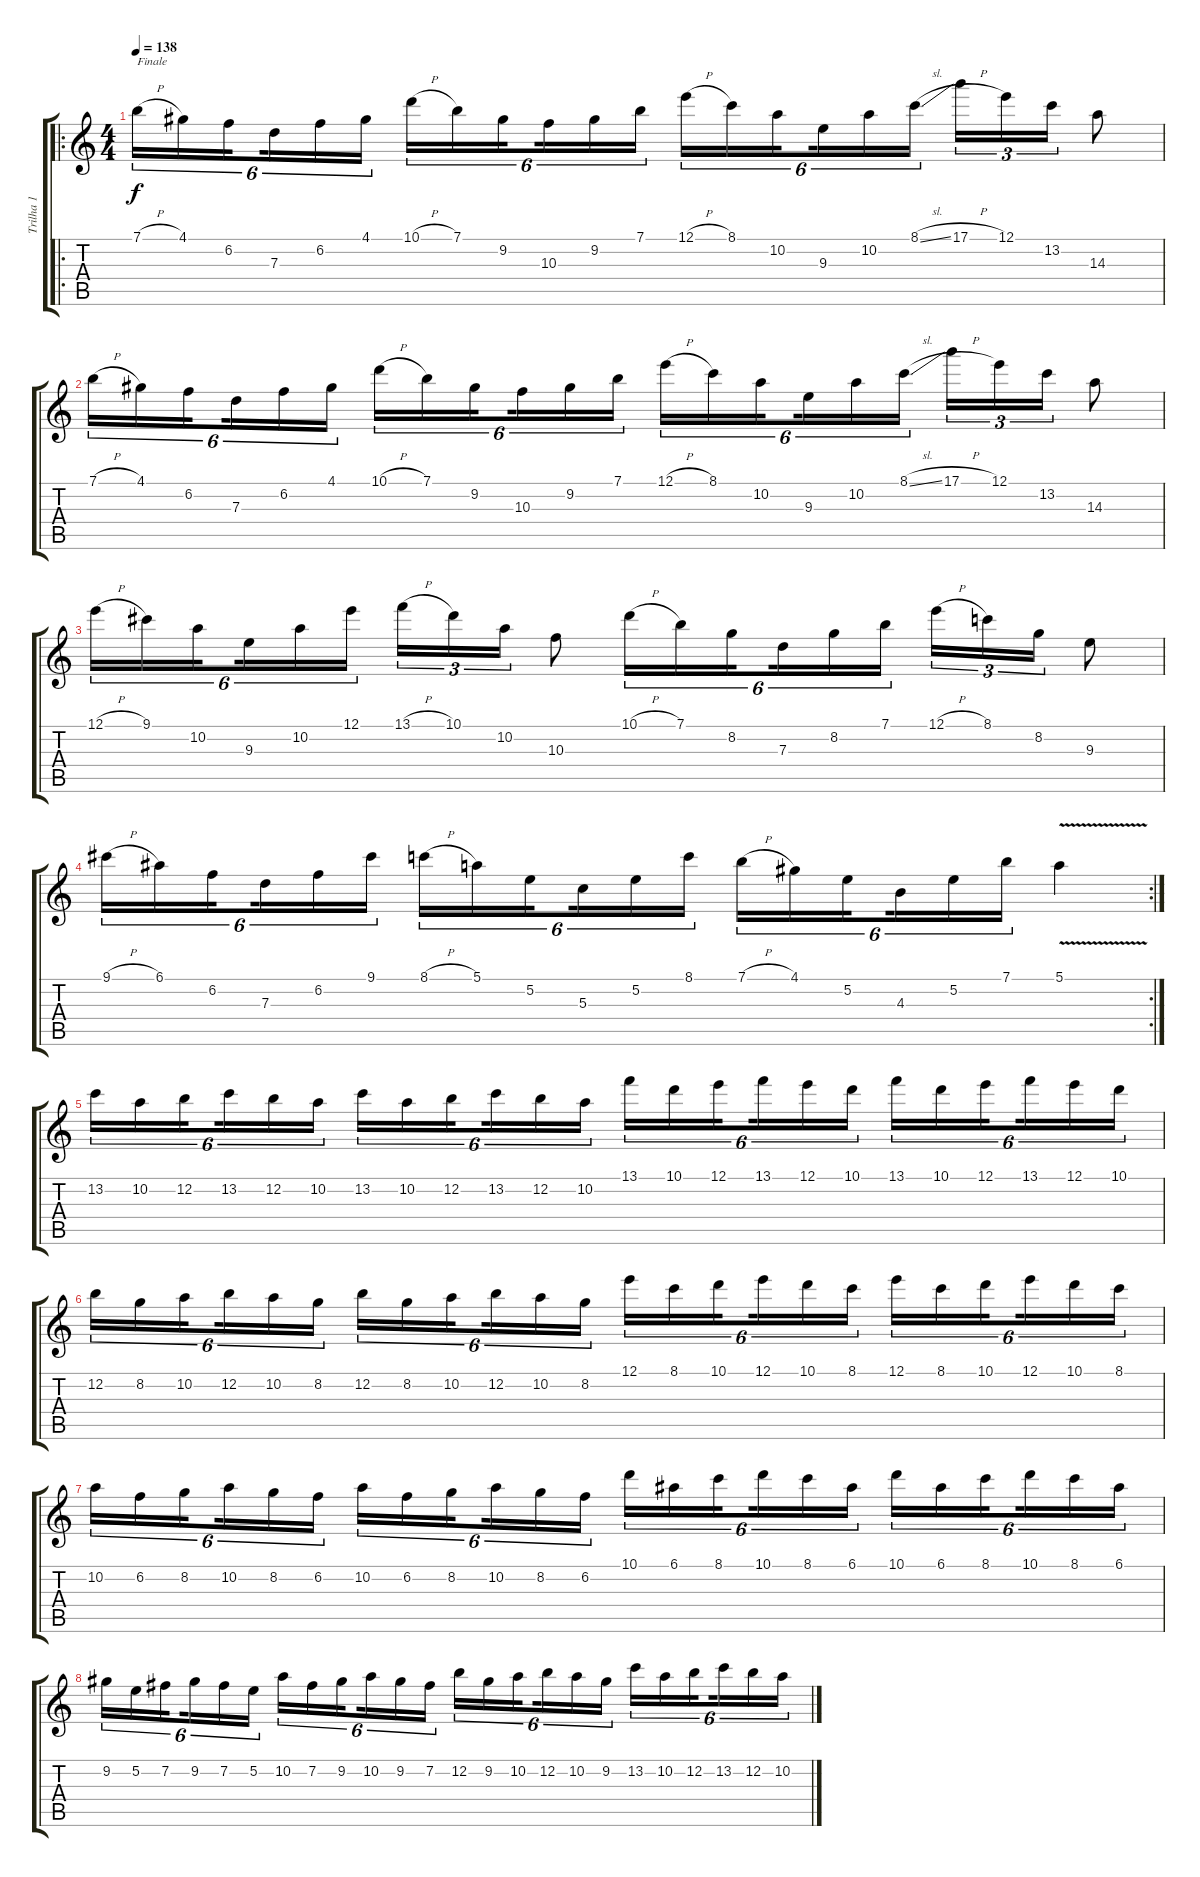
\track ("Trilha 1" "Trilha 1") {instrument overdrivenguitar}
\staff {score tabs}
\tuning (E4 B3 G3 D3 A2 E2) {hide}
\ro
\ts (4 4)
\tempo 138
\clef g2
\ks c
7.1{h}.16{tu (6 4) txt "Finale" dy f} 4.1.16{tu (6 4)} 6.2.16{tu (6 4) beam splitsecondary} 7.3.16{tu (6 4)} 6.2.16{tu (6 4)} 4.1.16{tu (6 4)} 10.1{h}.16{tu (6 4)} 7.1.16{tu (6 4)} 9.2.16{tu (6 4) beam splitsecondary} 10.3.16{tu (6 4)} 9.2.16{tu (6 4)} 7.1.16{tu (6 4)} 12.1{h}.16{tu (6 4)} 8.1.16{tu (6 4)} 10.2.16{tu (6 4) beam splitsecondary} 9.3.16{tu (6 4)} 10.2.16{tu (6 4)} 8.1{sl}.16{tu (6 4)} 17.1{h}.16{tu (3 2)} 12.1.16{tu (3 2)} 13.2.16{tu (3 2)} 14.3.8 |
7.1{h}.16{tu (6 4)} 4.1.16{tu (6 4)} 6.2.16{tu (6 4) beam splitsecondary} 7.3.16{tu (6 4)} 6.2.16{tu (6 4)} 4.1.16{tu (6 4)} 10.1{h}.16{tu (6 4)} 7.1.16{tu (6 4)} 9.2.16{tu (6 4) beam splitsecondary} 10.3.16{tu (6 4)} 9.2.16{tu (6 4)} 7.1.16{tu (6 4)} 12.1{h}.16{tu (6 4)} 8.1.16{tu (6 4)} 10.2.16{tu (6 4) beam splitsecondary} 9.3.16{tu (6 4)} 10.2.16{tu (6 4)} 8.1{sl}.16{tu (6 4)} 17.1{h}.16{tu (3 2)} 12.1.16{tu (3 2)} 13.2.16{tu (3 2)} 14.3.8 |
12.1{h}.16{tu (6 4)} 9.1.16{tu (6 4)} 10.2.16{tu (6 4) beam splitsecondary} 9.3.16{tu (6 4)} 10.2.16{tu (6 4)} 12.1.16{tu (6 4)} 13.1{h}.16{tu (3 2)} 10.1.16{tu (3 2)} 10.2.16{tu (3 2)} 10.3.8 10.1{h}.16{tu (6 4)} 7.1.16{tu (6 4)} 8.2.16{tu (6 4) beam splitsecondary} 7.3.16{tu (6 4)} 8.2.16{tu (6 4)} 7.1.16{tu (6 4)} 12.1{h}.16{tu (3 2)} 8.1.16{tu (3 2)} 8.2.16{tu (3 2)} 9.3.8 |
\rc 2
9.1{h}.16{tu (6 4)} 6.1.16{tu (6 4)} 6.2.16{tu (6 4) beam splitsecondary} 7.3.16{tu (6 4)} 6.2.16{tu (6 4)} 9.1.16{tu (6 4)} 8.1{h}.16{tu (6 4)} 5.1.16{tu (6 4)} 5.2.16{tu (6 4) beam splitsecondary} 5.3.16{tu (6 4)} 5.2.16{tu (6 4)} 8.1.16{tu (6 4)} 7.1{h}.16{tu (6 4)} 4.1.16{tu (6 4)} 5.2.16{tu (6 4) beam splitsecondary} 4.3.16{tu (6 4)} 5.2.16{tu (6 4)} 7.1.16{tu (6 4)} 5.1{v}.4 |
13.2.16{tu (6 4)} 10.2.16{tu (6 4)} 12.2.16{tu (6 4) beam splitsecondary} 13.2.16{tu (6 4)} 12.2.16{tu (6 4)} 10.2.16{tu (6 4)} 13.2.16{tu (6 4)} 10.2.16{tu (6 4)} 12.2.16{tu (6 4) beam splitsecondary} 13.2.16{tu (6 4)} 12.2.16{tu (6 4)} 10.2.16{tu (6 4)} 13.1.16{tu (6 4)} 10.1.16{tu (6 4)} 12.1.16{tu (6 4) beam splitsecondary} 13.1.16{tu (6 4)} 12.1.16{tu (6 4)} 10.1.16{tu (6 4)} 13.1.16{tu (6 4)} 10.1.16{tu (6 4)} 12.1.16{tu (6 4) beam splitsecondary} 13.1.16{tu (6 4)} 12.1.16{tu (6 4)} 10.1.16{tu (6 4)} |
12.2.16{tu (6 4)} 8.2.16{tu (6 4)} 10.2.16{tu (6 4) beam splitsecondary} 12.2.16{tu (6 4)} 10.2.16{tu (6 4)} 8.2.16{tu (6 4)} 12.2.16{tu (6 4)} 8.2.16{tu (6 4)} 10.2.16{tu (6 4) beam splitsecondary} 12.2.16{tu (6 4)} 10.2.16{tu (6 4)} 8.2.16{tu (6 4)} 12.1.16{tu (6 4)} 8.1.16{tu (6 4)} 10.1.16{tu (6 4) beam splitsecondary} 12.1.16{tu (6 4)} 10.1.16{tu (6 4)} 8.1.16{tu (6 4)} 12.1.16{tu (6 4)} 8.1.16{tu (6 4)} 10.1.16{tu (6 4) beam splitsecondary} 12.1.16{tu (6 4)} 10.1.16{tu (6 4)} 8.1.16{tu (6 4)} |
10.2.16{tu (6 4)} 6.2.16{tu (6 4)} 8.2.16{tu (6 4) beam splitsecondary} 10.2.16{tu (6 4)} 8.2.16{tu (6 4)} 6.2.16{tu (6 4)} 10.2.16{tu (6 4)} 6.2.16{tu (6 4)} 8.2.16{tu (6 4) beam splitsecondary} 10.2.16{tu (6 4)} 8.2.16{tu (6 4)} 6.2.16{tu (6 4)} 10.1.16{tu (6 4)} 6.1.16{tu (6 4)} 8.1.16{tu (6 4) beam splitsecondary} 10.1.16{tu (6 4)} 8.1.16{tu (6 4)} 6.1.16{tu (6 4)} 10.1.16{tu (6 4)} 6.1.16{tu (6 4)} 8.1.16{tu (6 4) beam splitsecondary} 10.1.16{tu (6 4)} 8.1.16{tu (6 4)} 6.1.16{tu (6 4)} |
9.2.16{tu (6 4)} 5.2.16{tu (6 4)} 7.2.16{tu (6 4) beam splitsecondary} 9.2.16{tu (6 4)} 7.2.16{tu (6 4)} 5.2.16{tu (6 4)} 10.2.16{tu (6 4)} 7.2.16{tu (6 4)} 9.2.16{tu (6 4) beam splitsecondary} 10.2.16{tu (6 4)} 9.2.16{tu (6 4)} 7.2.16{tu (6 4)} 12.2.16{tu (6 4)} 9.2.16{tu (6 4)} 10.2.16{tu (6 4) beam splitsecondary} 12.2.16{tu (6 4)} 10.2.16{tu (6 4)} 9.2.16{tu (6 4)} 13.2.16{tu (6 4)} 10.2.16{tu (6 4)} 12.2.16{tu (6 4) beam splitsecondary} 13.2.16{tu (6 4)} 12.2.16{tu (6 4)} 10.2.16{tu (6 4)}
